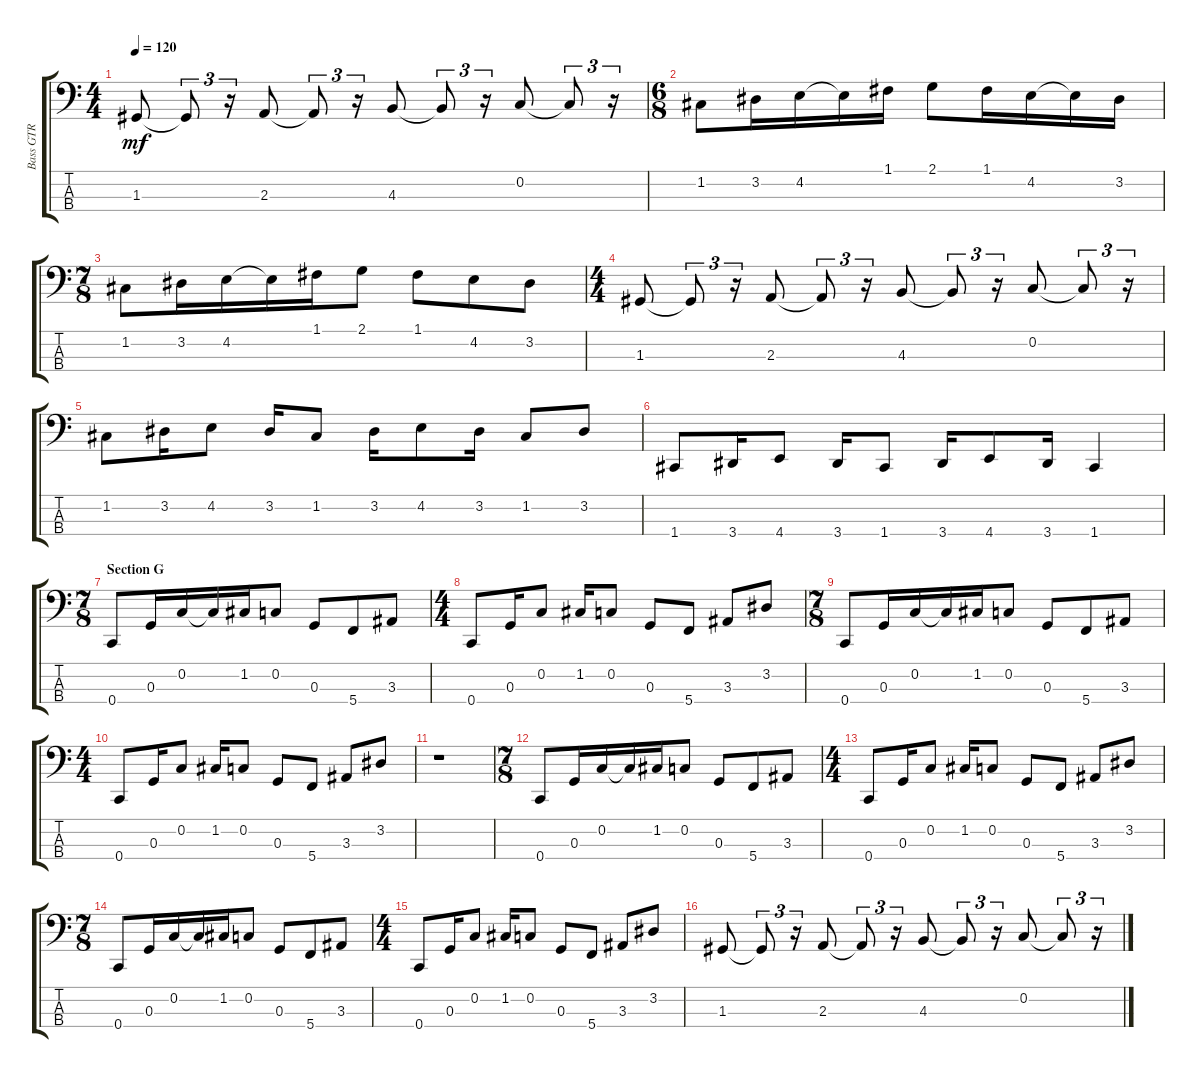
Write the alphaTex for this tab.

\track ("Bass GTR" "Bass GTR") {instrument electricbassfinger}
\staff {score tabs}
\tuning (F2 C2 G1 C1) {hide}
\ts (4 4)
\tempo 120
\clef f4
\ks aminor
1.3.8{dy mf} 1.3{t}.8{tu (3 2)} r.16{tu (3 2)} 2.3.8 2.3{t}.8{tu (3 2)} r.16{tu (3 2)} 4.3.8 4.3{t}.8{tu (3 2)} r.16{tu (3 2)} 0.2.8 0.2{t}.8{tu (3 2)} r.16{tu (3 2)} |
\ts (6 8)
1.2.8 3.2.16 4.2.16 4.2{t}.16 1.1.16 2.1.8 1.1.16 4.2.16 4.2{t}.16 3.2.16 |
\ts (7 8)
1.2.8 3.2.16 4.2.16 4.2{t}.16 1.1.16 2.1.8 1.1.8 4.2.8 3.2.8 |
\ts (4 4)
1.3.8 1.3{t}.8{tu (3 2)} r.16{tu (3 2)} 2.3.8 2.3{t}.8{tu (3 2)} r.16{tu (3 2)} 4.3.8 4.3{t}.8{tu (3 2)} r.16{tu (3 2)} 0.2.8 0.2{t}.8{tu (3 2)} r.16{tu (3 2)} |
1.2.8 3.2.16 4.2.8 3.2.16 1.2.8 3.2.16 4.2.8 3.2.16 1.2.8 3.2.8 |
1.4.8 3.4.16 4.4.8 3.4.16 1.4.8 3.4.16 4.4.8 3.4.16 1.4.4 |
\ts (7 8)
\section ("" "Section G")
0.4.8 0.3.16 0.2.16 0.2{t}.16 1.2.16 0.2.8 0.3.8 5.4.8 3.3.8 |
\ts (4 4)
0.4.8 0.3.16 0.2.8 1.2.16 0.2.8 0.3.8 5.4.8 3.3.8 3.2.8 |
\ts (7 8)
0.4.8 0.3.16 0.2.16 0.2{t}.16 1.2.16 0.2.8 0.3.8 5.4.8 3.3.8 |
\ts (4 4)
0.4.8 0.3.16 0.2.8 1.2.16 0.2.8 0.3.8 5.4.8 3.3.8 3.2.8 |
r.1 |
\ts (7 8)
0.4.8 0.3.16 0.2.16 0.2{t}.16 1.2.16 0.2.8 0.3.8 5.4.8 3.3.8 |
\ts (4 4)
0.4.8 0.3.16 0.2.8 1.2.16 0.2.8 0.3.8 5.4.8 3.3.8 3.2.8 |
\ts (7 8)
0.4.8 0.3.16 0.2.16 0.2{t}.16 1.2.16 0.2.8 0.3.8 5.4.8 3.3.8 |
\ts (4 4)
0.4.8 0.3.16 0.2.8 1.2.16 0.2.8 0.3.8 5.4.8 3.3.8 3.2.8 |
1.3.8 1.3{t}.8{tu (3 2)} r.16{tu (3 2)} 2.3.8 2.3{t}.8{tu (3 2)} r.16{tu (3 2)} 4.3.8 4.3{t}.8{tu (3 2)} r.16{tu (3 2)} 0.2.8 0.2{t}.8{tu (3 2)} r.16{tu (3 2)}
